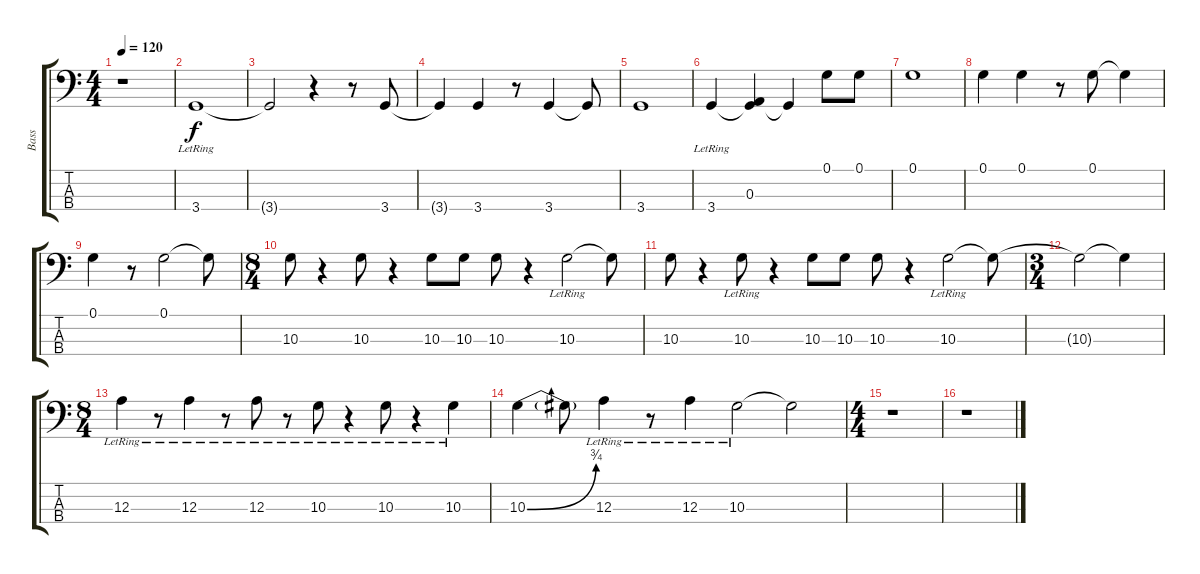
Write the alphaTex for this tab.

\track ("Bass" "Bass") {instrument electricbassfinger}
\staff {score tabs}
\tuning (G2 D2 A1 E1) {hide}
\ts (4 4)
\tempo 120
\clef f4
\ks c
r.1{dy f} |
3.4{lr}.1 |
3.4{t}.2 r.4 r.8 3.4.8 |
3.4{t}.4 3.4.4 r.8 3.4.4 3.4{t}.8 |
3.4.1 |
3.4{lr}.4 (0.3 3.4{t}).4 3.4{t}.4 0.1.8 0.1.8 |
0.1.1 |
0.1.4 0.1.4 r.8 0.1.8 0.1{t}.4 |
0.1.4 r.8 0.1.2 0.1{t}.8 |
\ts (8 4)
10.3.8 r.4 10.3.8 r.4 10.3.8 10.3.8 10.3.8 r.4 10.3{lr}.2 10.3{t}.8 |
10.3.8 r.4 10.3{lr}.8 r.4 10.3.8 10.3.8 10.3.8 r.4 10.3{lr}.2 10.3{t}.8 |
\ts (3 4)
10.3{t}.2 10.3{t}.4 |
\ts (8 4)
12.3{lr}.4 r.8 12.3{lr}.4 r.8 12.3{lr}.8 r.8 10.3{lr}.8 r.4 10.3{lr}.8 r.4 10.3{lr}.4 |
10.3{be (bend 0 0 60 3)}.4 10.3{t}.8 12.3{lr}.4 r.8 12.3{lr}.4 10.3{lr}.2 10.3{t}.2 |
\ts (4 4)
r.1 |
r.1
